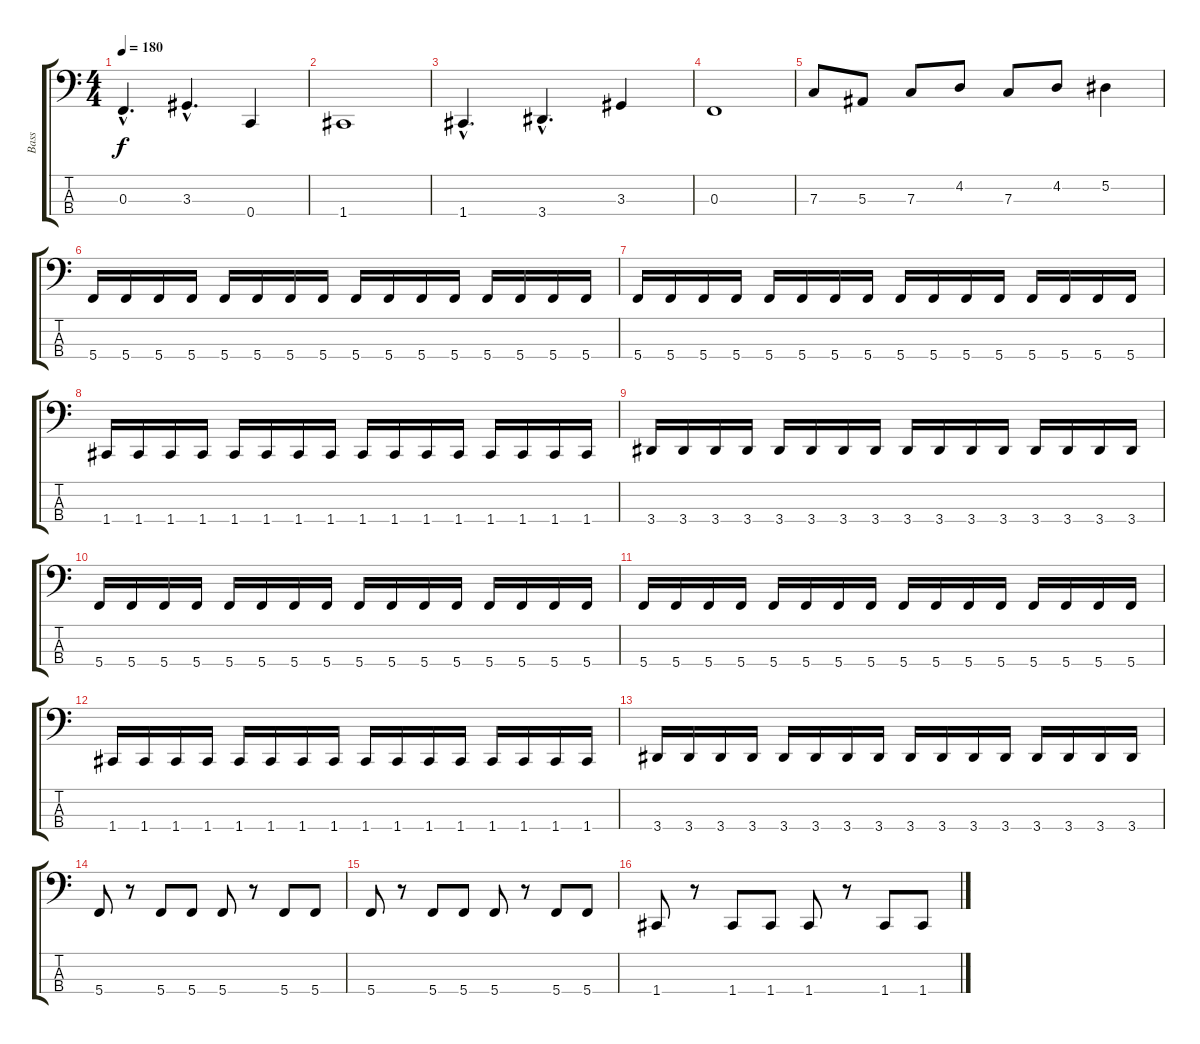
\track ("Bass" "Bass") {instrument electricbassfinger}
\staff {score tabs}
\tuning (Eb2 Bb1 F1 C1) {hide}
\ts (4 4)
\tempo 180
\clef f4
\ks c
0.3{hac}.4{d dy f} 3.3{hac}.4{d} 0.4.4 |
1.4.1 |
1.4{hac}.4{d} 3.4{hac}.4{d} 3.3.4 |
0.3.1 |
7.3.8 5.3.8 7.3.8 4.2.8 7.3.8 4.2.8 5.2.4 |
5.4.16 5.4.16 5.4.16 5.4.16 5.4.16 5.4.16 5.4.16 5.4.16 5.4.16 5.4.16 5.4.16 5.4.16 5.4.16 5.4.16 5.4.16 5.4.16 |
5.4.16 5.4.16 5.4.16 5.4.16 5.4.16 5.4.16 5.4.16 5.4.16 5.4.16 5.4.16 5.4.16 5.4.16 5.4.16 5.4.16 5.4.16 5.4.16 |
1.4.16 1.4.16 1.4.16 1.4.16 1.4.16 1.4.16 1.4.16 1.4.16 1.4.16 1.4.16 1.4.16 1.4.16 1.4.16 1.4.16 1.4.16 1.4.16 |
3.4.16 3.4.16 3.4.16 3.4.16 3.4.16 3.4.16 3.4.16 3.4.16 3.4.16 3.4.16 3.4.16 3.4.16 3.4.16 3.4.16 3.4.16 3.4.16 |
5.4.16 5.4.16 5.4.16 5.4.16 5.4.16 5.4.16 5.4.16 5.4.16 5.4.16 5.4.16 5.4.16 5.4.16 5.4.16 5.4.16 5.4.16 5.4.16 |
5.4.16 5.4.16 5.4.16 5.4.16 5.4.16 5.4.16 5.4.16 5.4.16 5.4.16 5.4.16 5.4.16 5.4.16 5.4.16 5.4.16 5.4.16 5.4.16 |
1.4.16 1.4.16 1.4.16 1.4.16 1.4.16 1.4.16 1.4.16 1.4.16 1.4.16 1.4.16 1.4.16 1.4.16 1.4.16 1.4.16 1.4.16 1.4.16 |
3.4.16 3.4.16 3.4.16 3.4.16 3.4.16 3.4.16 3.4.16 3.4.16 3.4.16 3.4.16 3.4.16 3.4.16 3.4.16 3.4.16 3.4.16 3.4.16 |
5.4.8 r.8 5.4.8 5.4.8 5.4.8 r.8 5.4.8 5.4.8 |
5.4.8 r.8 5.4.8 5.4.8 5.4.8 r.8 5.4.8 5.4.8 |
1.4.8 r.8 1.4.8 1.4.8 1.4.8 r.8 1.4.8 1.4.8
